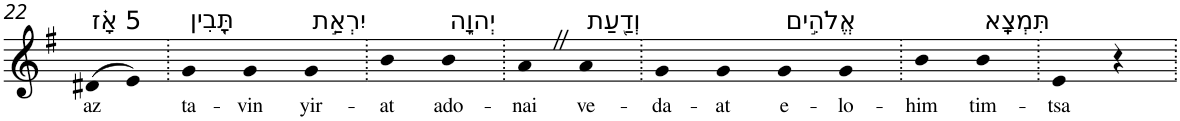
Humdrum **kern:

**kern	**text
*part1	*part1
*staff1	*staff1
*I"Piano	*
*I'Pno	*
!!LO:PB:g=z
*clefG2	*
*k[f#]	*
*G:	*
=22	=22
!LO:TX:a:t=5 אָ֗ז	!
!	!LO:LY:b
(>8d#X	az
8e)	.
=23.	=23.
!LO:TX:a:t=תָּ֭בִין	!
!	!LO:LY:b
4g	ta-
!	!LO:LY:b
4g	-vin
!LO:TX:a:t=יִרְאַ֣ת	!
!	!LO:LY:b
4g	yir-
=24.	=24.
!	!LO:LY:b
4b	-at
!LO:TX:a:t=יְהוָ֑ה	!
!	!LO:LY:b
4b	ado-
=25.	=25.
!	!LO:LY:b
4aZ	-nai
!LO:TX:a:t=וְדַ֖עַת	!
!	!LO:LY:b
4a	ve-
=26.	=26.
!	!LO:LY:b
4g	-da-
!	!LO:LY:b
4g	-at
!LO:TX:a:t=אֱלֹהִ֣ים	!
!	!LO:LY:b
4g	e-
!	!LO:LY:b
4g	-lo-
=27.	=27.
!	!LO:LY:b
4b	-him
!LO:TX:a:t=תִּמְצָֽא	!
!	!LO:LY:b
4b	tim-
=28.	=28.
!	!LO:LY:b
4e	-tsa
4r	.
=.	=.
*-	*-
